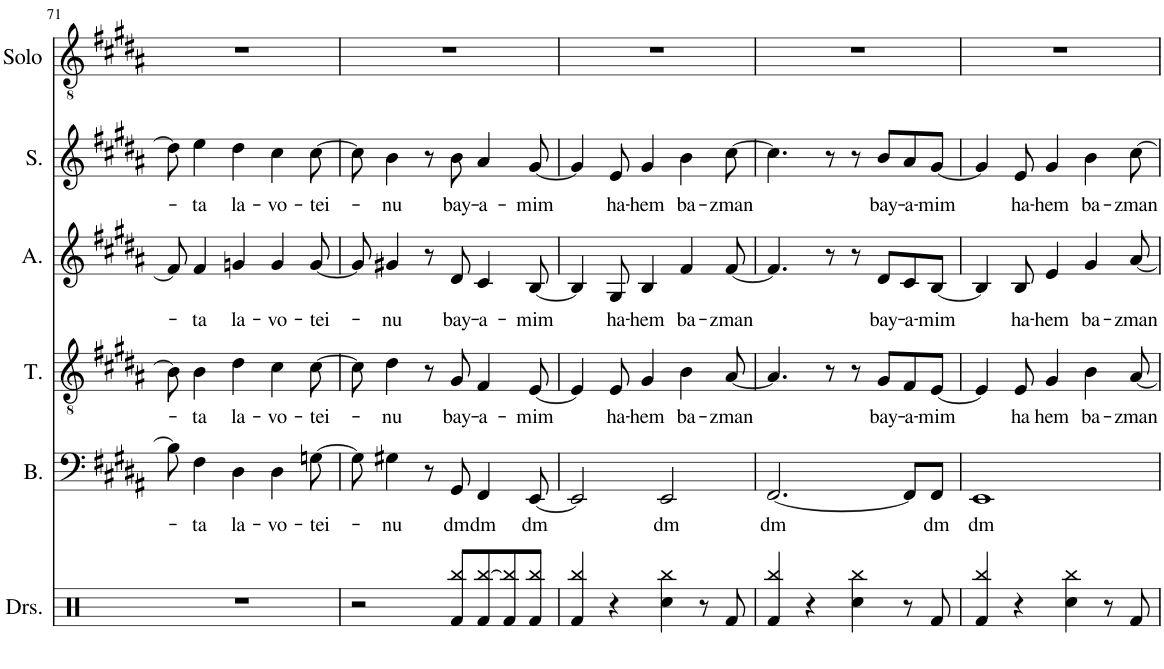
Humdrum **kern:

**kern	**text	**kern	**text	**kern	**text	**kern	**text
*part4	*part4	*part3	*part3	*part2	*part2	*part1	*part1
*staff4	*staff4	*staff3	*staff3	*staff2	*staff2	*staff1	*staff1
*I"Bass	*	*I"Tenor	*	*I"Alto	*	*I"Soprano	*
*I'B.	*	*I'T.	*	*I'A.	*	*I'S.	*
!!LO:PB:g=z
*clefF4	*	*clefGv2	*	*clefG2	*	*clefG2	*
*k[f#c#g#d#a#]	*	*k[f#c#g#d#a#]	*	*k[f#c#g#d#a#]	*	*k[f#c#g#d#a#]	*
*M4/4	*	*M4/4	*	*M4/4	*	*M4/4	*
=71	=71	=71	=71	=71	=71	=71	=71
8B\]	.	8B\]	.	8f#/]	.	8dd#\]	.
!	!LO:LY:b	!	!LO:LY:b	!	!LO:LY:b	!	!LO:LY:b
4F#\	-ta	4B\	-ta	4f#/	-ta	4ee\	-ta
!	!LO:LY:b	!	!LO:LY:b	!	!LO:LY:b	!	!LO:LY:b
4D#\	la-	4d#\	la-	4gn/	la-	4dd#\	la-
!	!LO:LY:b	!	!LO:LY:b	!	!LO:LY:b	!	!LO:LY:b
4D#\	-vo-	4c#\	-vo-	4g/	-vo-	4cc#\	-vo-
!	!LO:LY:b	!	!LO:LY:b	!	!LO:LY:b	!	!LO:LY:b
[8Gn\	-tei-	[8c#\	-tei-	[8g/	-tei-	[8cc#\	-tei-
=72	=72	=72	=72	=72	=72	=72	=72
8G\]	.	8c#\]	.	8g/]	.	8cc#\]	.
!	!LO:LY:b	!	!LO:LY:b	!	!LO:LY:b	!	!LO:LY:b
4G#X\	-nu	4d#\	-nu	4g#X/	-nu	4b\	-nu
8r	.	8r	.	8r	.	8r	.
!	!LO:LY:b	!	!LO:LY:b	!	!LO:LY:b	!	!LO:LY:b
8GG#/	dm	8G#/	bay-	8d#/	bay-	8b\	bay-
!	!LO:LY:b	!	!LO:LY:b	!	!LO:LY:b	!	!LO:LY:b
4FF#/	dm	4F#/	-a-	4c#/	-a-	4a#/	-a-
!	!LO:LY:b	!	!LO:LY:b	!	!LO:LY:b	!	!LO:LY:b
[8EE/	dm	[8E/	-mim	[8B/	-mim	[8g#/	-mim
=73	=73	=73	=73	=73	=73	=73	=73
2EE/]	.	4E/]	.	4B/]	.	4g#/]	.
!	!	!	!LO:LY:b	!	!LO:LY:b	!	!LO:LY:b
.	.	8E/	ha-	8G#/	ha-	8e/	ha-
!	!	!	!LO:LY:b	!	!LO:LY:b	!	!LO:LY:b
.	.	4G#/	-hem	4B/	-hem	4g#/	-hem
!	!LO:LY:b	!	!	!	!	!	!
2EE/	dm	.	.	.	.	.	.
!	!	!	!LO:LY:b	!	!LO:LY:b	!	!LO:LY:b
.	.	4B\	ba-	4f#/	ba-	4b\	ba-
!	!	!	!LO:LY:b	!	!LO:LY:b	!	!LO:LY:b
.	.	[8A#/	-zman	[8f#/	-zman	[8cc#\	-zman
=74	=74	=74	=74	=74	=74	=74	=74
!	!LO:LY:b	!	!	!	!	!	!
[2.FF#/	dm	4.A#/]	.	4.f#/]	.	4.cc#\]	.
.	.	8r	.	8r	.	8r	.
.	.	8r	.	8r	.	8r	.
!	!	!	!LO:LY:b	!	!LO:LY:b	!	!LO:LY:b
.	.	8G#/L	bay-	8d#/L	bay-	8b/L	bay-
!	!	!	!LO:LY:b	!	!LO:LY:b	!	!LO:LY:b
8FF#/L]	.	8F#/	-a-	8c#/	-a-	8a#/	-a-
!	!LO:LY:b	!	!LO:LY:b	!	!LO:LY:b	!	!LO:LY:b
8FF#/J	dm	[8E/J	-mim	[8B/J	-mim	[8g#/J	-mim
=75	=75	=75	=75	=75	=75	=75	=75
!	!LO:LY:b	!	!	!	!	!	!
1EE	dm	4E/]	.	4B/]	.	4g#/]	.
!	!	!	!LO:LY:b	!	!LO:LY:b	!	!LO:LY:b
.	.	8E/	ha	8B/	ha-	8e/	ha-
!	!	!	!LO:LY:b	!	!LO:LY:b	!	!LO:LY:b
.	.	4G#/	hem	4e/	-hem	4g#/	-hem
!	!	!	!LO:LY:b	!	!LO:LY:b	!	!LO:LY:b
.	.	4B\	ba-	4g#/	ba-	4b\	ba-
!	!	!	!LO:LY:b	!	!LO:LY:b	!	!LO:LY:b
.	.	[8A#/	-zman	[8a#/	-zman	[8cc#\	-zman
=	=	=	=	=	=	=	=
*-	*-	*-	*-	*-	*-	*-	*-
